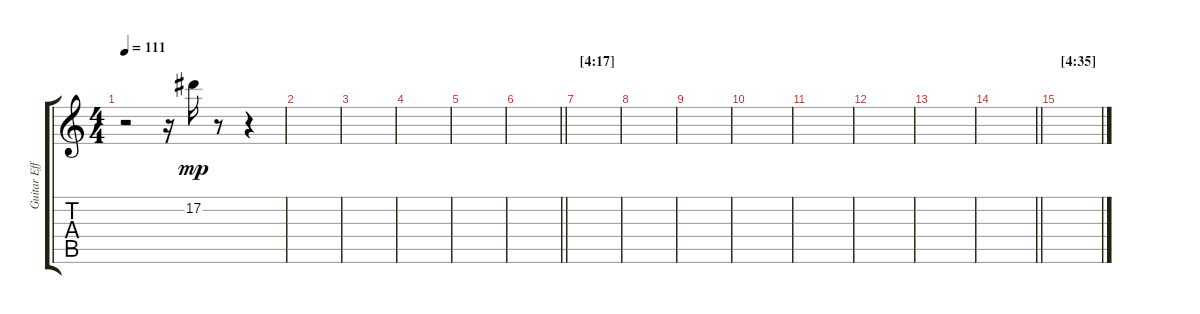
\track ("Guitar Effects" "Guitar Eff") {instrument overdrivenguitar}
\staff {score tabs}
\tuning (Eb4 Bb3 Gb3 Db3 Ab2 Eb2) {hide}
\ts (4 4)
\tempo 111
\clef g2
\ks c
r.2{dy mf volume 12 instrument overdrivenguitar} r.16 17.2.16{dy mp} r.8 r.4 |
|
|
|
|
\barLineRight lightlight
|
\section ("" "[4:17]")
|
|
|
|
|
|
|
\barLineRight lightlight
|
\section ("" "[4:35]")
